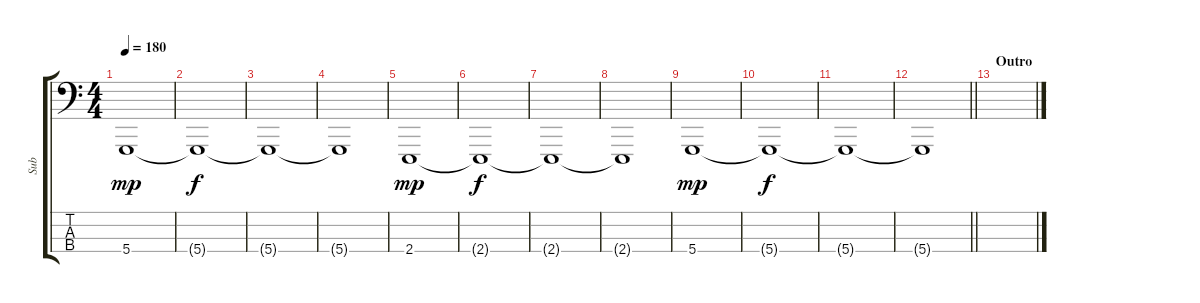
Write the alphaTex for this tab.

\track (" Sub" " Sub") {instrument lead1square}
\staff {score tabs}
\tuning (G2 D2 A1 D1) {hide}
\ts (4 4)
\tempo 180
\clef f4
\ks c
5.4.1{dy mp} |
5.4{t}.1{dy f} |
5.4{t}.1 |
5.4{t}.1 |
2.4.1{dy mp} |
2.4{t}.1{dy f} |
2.4{t}.1 |
2.4{t}.1 |
5.4.1{dy mp} |
5.4{t}.1{dy f} |
5.4{t}.1 |
\barLineRight lightlight
5.4{t}.1 |
\section ("" "Outro")
